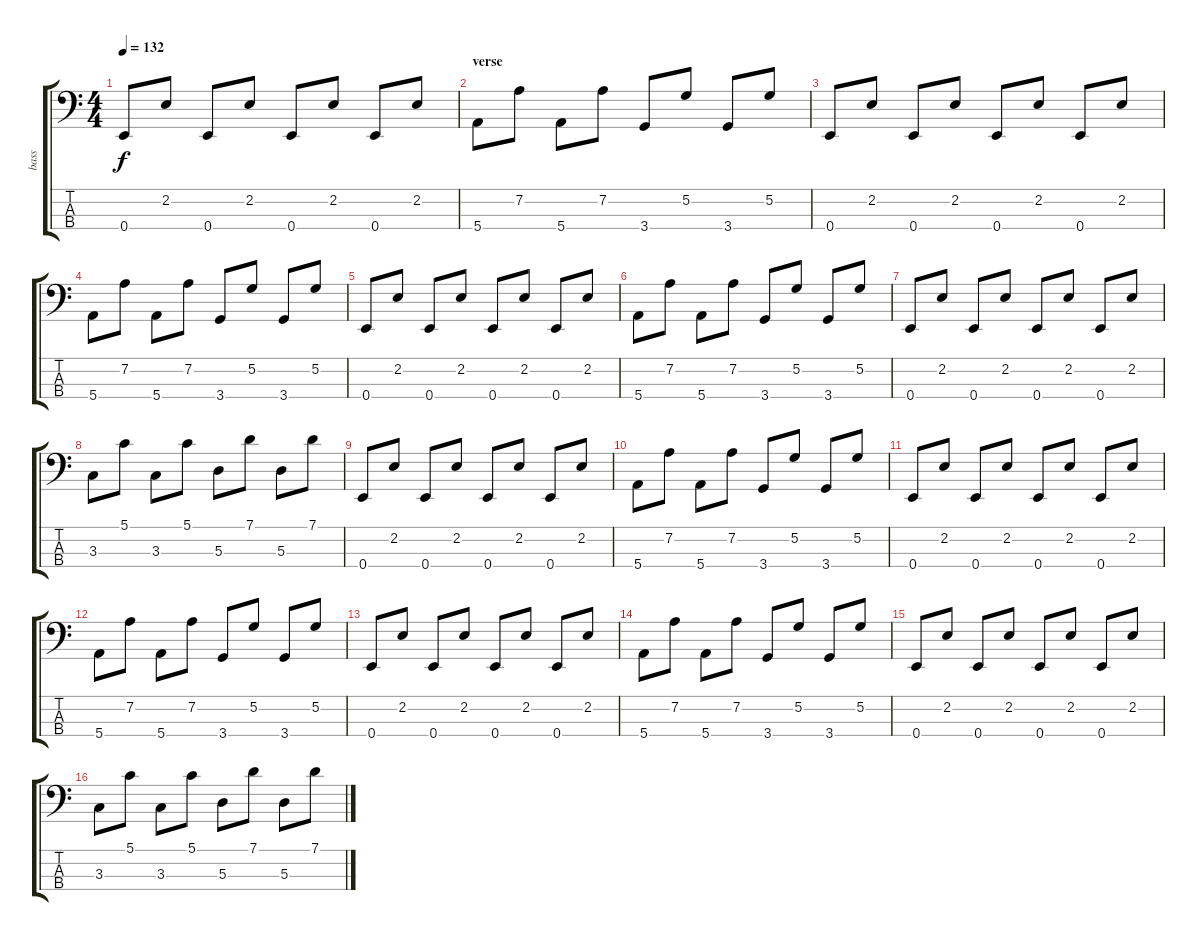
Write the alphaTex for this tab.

\track ("bass" "bass") {instrument acousticbass}
\staff {score tabs}
\tuning (G2 D2 A1 E1) {hide}
\ts (4 4)
\tempo 132
\clef f4
\ks c
0.4.8{dy f} 2.2.8 0.4.8 2.2.8 0.4.8 2.2.8 0.4.8 2.2.8 |
\section ("" "verse")
5.4.8 7.2.8 5.4.8 7.2.8 3.4.8 5.2.8 3.4.8 5.2.8 |
0.4.8 2.2.8 0.4.8 2.2.8 0.4.8 2.2.8 0.4.8 2.2.8 |
5.4.8 7.2.8 5.4.8 7.2.8 3.4.8 5.2.8 3.4.8 5.2.8 |
0.4.8 2.2.8 0.4.8 2.2.8 0.4.8 2.2.8 0.4.8 2.2.8 |
5.4.8 7.2.8 5.4.8 7.2.8 3.4.8 5.2.8 3.4.8 5.2.8 |
0.4.8 2.2.8 0.4.8 2.2.8 0.4.8 2.2.8 0.4.8 2.2.8 |
3.3.8 5.1.8 3.3.8 5.1.8 5.3.8 7.1.8 5.3.8 7.1.8 |
0.4.8 2.2.8 0.4.8 2.2.8 0.4.8 2.2.8 0.4.8 2.2.8 |
5.4.8 7.2.8 5.4.8 7.2.8 3.4.8 5.2.8 3.4.8 5.2.8 |
0.4.8 2.2.8 0.4.8 2.2.8 0.4.8 2.2.8 0.4.8 2.2.8 |
5.4.8 7.2.8 5.4.8 7.2.8 3.4.8 5.2.8 3.4.8 5.2.8 |
0.4.8 2.2.8 0.4.8 2.2.8 0.4.8 2.2.8 0.4.8 2.2.8 |
5.4.8 7.2.8 5.4.8 7.2.8 3.4.8 5.2.8 3.4.8 5.2.8 |
0.4.8 2.2.8 0.4.8 2.2.8 0.4.8 2.2.8 0.4.8 2.2.8 |
3.3.8 5.1.8 3.3.8 5.1.8 5.3.8 7.1.8 5.3.8 7.1.8
